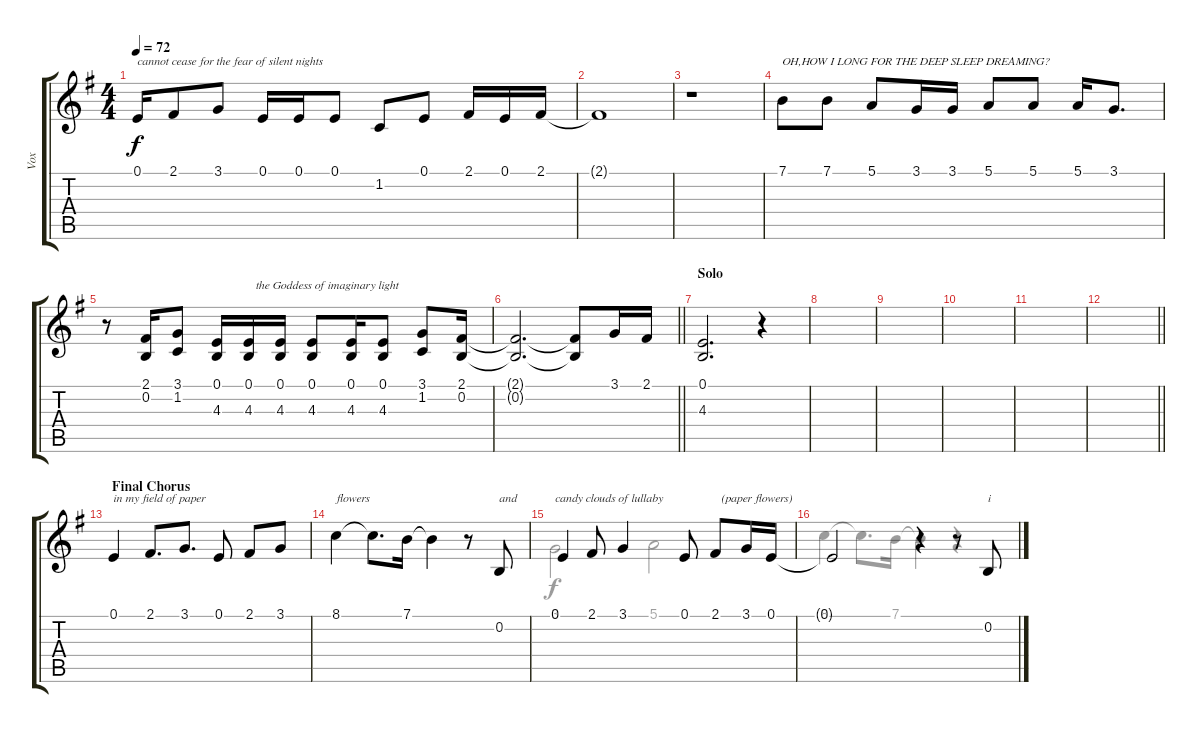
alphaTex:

\track ("Vox" "Vox") {instrument oboe}
\staff {score tabs}
\tuning (E4 B3 G3 D3 A2 E2) {hide}
\voice
\ts (4 4)
\tempo 72
\clef g2
\ks g
0.1.16{txt "cannot cease for the fear of silent nights" dy f} 2.1.8 3.1.8 0.1.16 0.1.16 0.1.8 1.2.8 0.1.8 2.1.16 0.1.16 2.1.16 |
2.1{t}.1 |
r.1 |
7.1.8{txt "OH,HOW I LONG FOR THE DEEP SLEEP DREAMING?"} 7.1.8 5.1.8 3.1.16 3.1.16 5.1.8 5.1.8 5.1.16 3.1.8{d} |
r.8 (2.1 0.2).16 (3.1 1.2).8 (0.1 4.3).16{txt "             the Goddess of imaginary light"} (0.1 4.3).16 (0.1 4.3).16 (0.1 4.3).8 (0.1 4.3).16 (0.1 4.3).8 (3.1 1.2).8 (2.1 0.2).16 |
\barLineRight lightlight
(2.1{t} 0.2{t}).2{d} (2.1{t} 0.2{t}).8 3.1.16 2.1.16 |
\section ("" "Solo")
(0.1 4.3).2{d} r.4 |
|
|
|
|
\barLineRight lightlight
|
\section ("" " Final Chorus")
0.1.4{txt "in my field of paper"} 2.1.8{d} 3.1.8{d} 0.1.8 2.1.8 3.1.8 |
8.1.4{txt "flowers"} 8.1{t}.8{d} 7.1.16 7.1{t}.4 r.8 0.2.8{txt "and"} |
0.1.4{txt "candy clouds of lullaby"} 2.1.8 3.1.4 0.1.8 2.1.8{txt "  (paper flowers)"} 3.1.16 0.1.16 |
0.1{t}.2 r.4 r.8 0.2.8{txt "i"}
\voice
\clef g2
\ottava regular
\simile none
\ks g
|
|
|
|
|
\barLineRight lightlight
|
|
|
|
|
|
\barLineRight lightlight
|
|
|
3.1.2 5.1.2 |
8.1.4 8.1{t}.8{d} 7.1.16 7.1{t}.4 r.4
